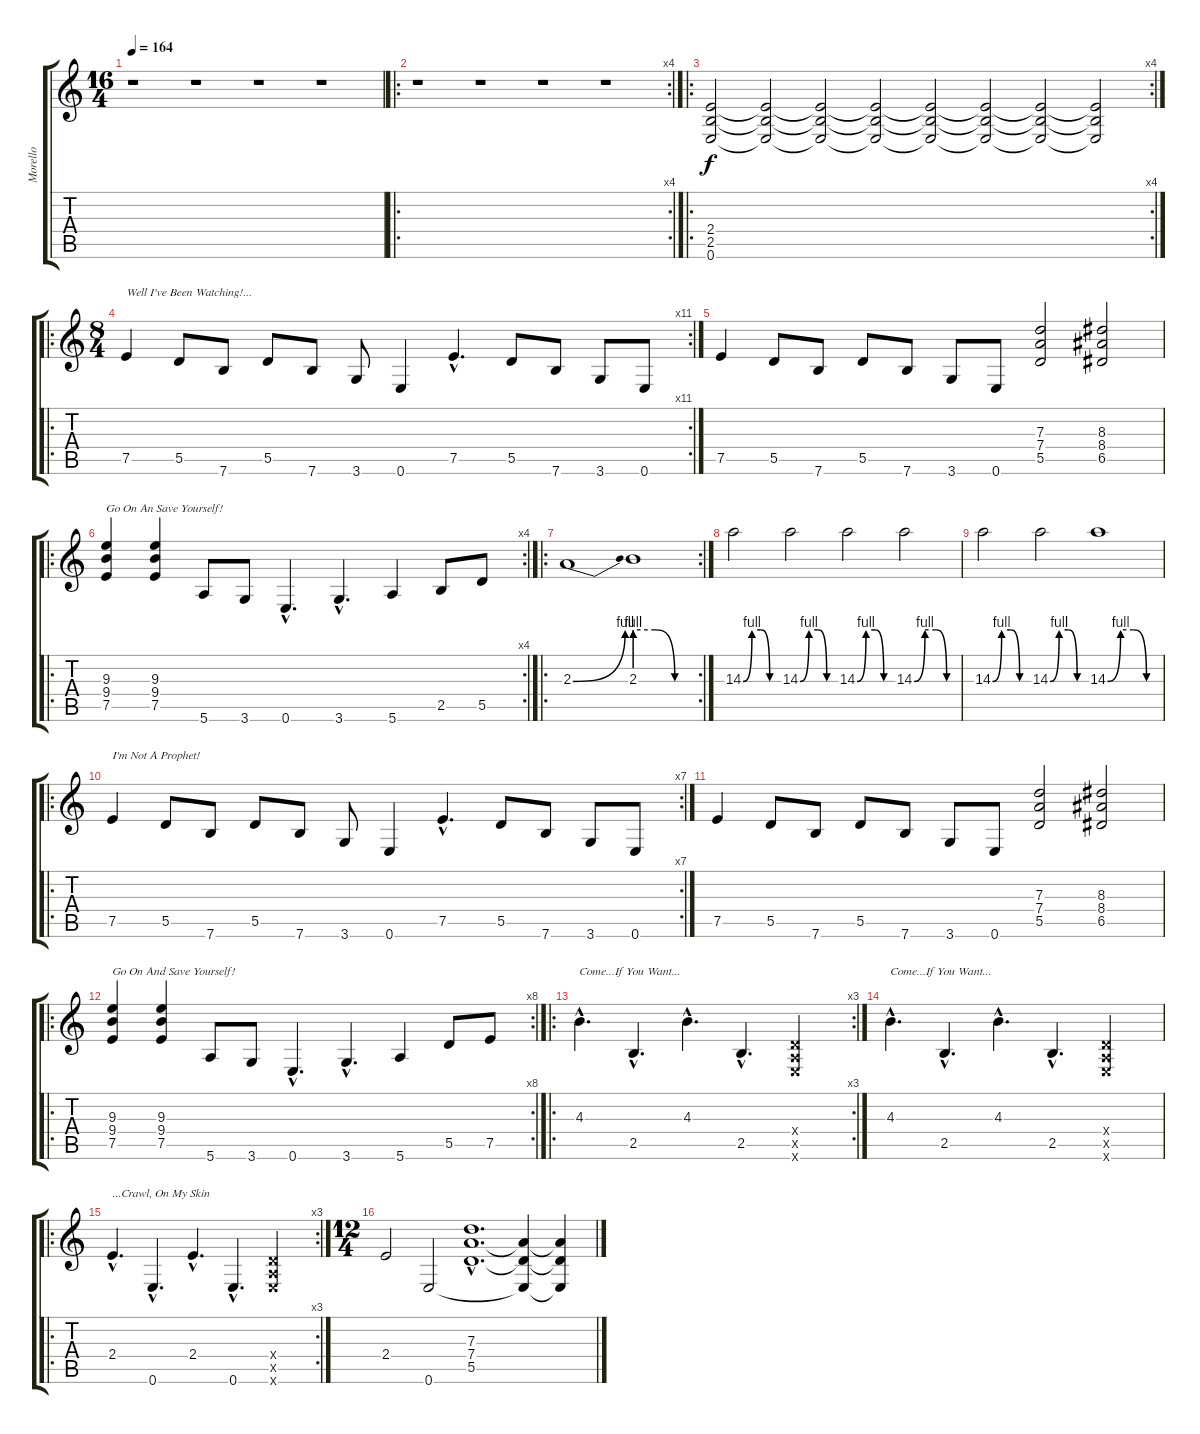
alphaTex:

\track ("Morello" "Morello") {instrument overdrivenguitar}
\staff {score tabs}
\tuning (E4 B3 G3 D3 A2 E2) {hide}
\ts (16 4)
\tempo 164
\clef g2
\ks c
r.1{dy f instrument overdrivenguitar} r.1 r.1 r.1 |
\ro
\rc 4
r.1 r.1 r.1 r.1 |
\ro
\rc 4
(2.4 2.5 0.6).2 (2.4{t} 2.5{t} 0.6{t}).2 (2.4{t} 2.5{t} 0.6{t}).2 (2.4{t} 2.5{t} 0.6{t}).2 (2.4{t} 2.5{t} 0.6{t}).2 (2.4{t} 2.5{t} 0.6{t}).2 (2.4{t} 2.5{t} 0.6{t}).2 (2.4{t} 2.5{t} 0.6{t}).2 |
\ro
\rc 11
\ts (8 4)
7.5.4{txt "Well I've Been Watching!..."} 5.5.8 7.6.8 5.5.8 7.6.8 3.6.8 0.6.4 7.5{hac}.4{d} 5.5.8 7.6.8 3.6.8 0.6.8 |
7.5.4 5.5.8 7.6.8 5.5.8 7.6.8 3.6.8 0.6.8 (7.3 7.4 5.5).2 (8.3 8.4 6.5).2 |
\ro
\rc 4
(9.3 9.4 7.5).4{txt "Go On An Save Yourself!"} (9.3 9.4 7.5).4 5.6.8 3.6.8 0.6{hac}.4{d} 3.6{hac}.4{d} 5.6.4 2.5.8 5.5.8 |
\ro
\rc 2
2.3{be (bend 0 0 60 4)}.1 2.3{be (custom 0 4 20 4 40 0 60 0)}.1 |
14.3{be (custom 0 0 15 4 30 4 45 0 60 0)}.2 14.3{be (custom 0 0 15 4 30 4 45 0 60 0)}.2 14.3{be (custom 0 0 15 4 30 4 45 0 60 0)}.2 14.3{be (custom 0 0 15 4 30 4 45 0 60 0)}.2 |
14.3{be (custom 0 0 15 4 30 4 45 0 60 0)}.2 14.3{be (custom 0 0 15 4 30 4 45 0 60 0)}.2 14.3{be (custom 0 0 15 4 30 4 45 0 60 0)}.1 |
\ro
\rc 7
7.5.4{txt "I'm Not A Prophet!"} 5.5.8 7.6.8 5.5.8 7.6.8 3.6.8 0.6.4 7.5{hac}.4{d} 5.5.8 7.6.8 3.6.8 0.6.8 |
7.5.4 5.5.8 7.6.8 5.5.8 7.6.8 3.6.8 0.6.8 (7.3 7.4 5.5).2 (8.3 8.4 6.5).2 |
\ro
\rc 8
(9.3 9.4 7.5).4{txt "Go On And Save Yourself!"} (9.3 9.4 7.5).4 5.6.8 3.6.8 0.6{hac}.4{d} 3.6{hac}.4{d} 5.6.4 5.5.8 7.5.8 |
\ro
\rc 3
4.3{hac}.4{d txt "Come...If You Want..."} 2.5{hac}.4{d} 4.3{hac}.4{d} 2.5{hac}.4{d} (0.4{x} 0.5{x} 0.6{x}).2 |
4.3{hac}.4{d txt "Come...If You Want..."} 2.5{hac}.4{d} 4.3{hac}.4{d} 2.5{hac}.4{d} (0.4{x} 0.5{x} 0.6{x}).2 |
\ro
\rc 3
2.4{hac}.4{d txt "...Crawl, On My Skin"} 0.6{hac}.4{d} 2.4{hac}.4{d} 0.6{hac}.4{d} (0.4{x} 0.5{x} 0.6{x}).2 |
\ts (12 4)
2.4.2 0.6.2 (7.3{hac} 7.4{hac} 5.5{hac}).1{d} (7.4{t} 5.5{t} 0.6{t}).4 (7.4{t} 5.5{t} 0.6{t}).4
